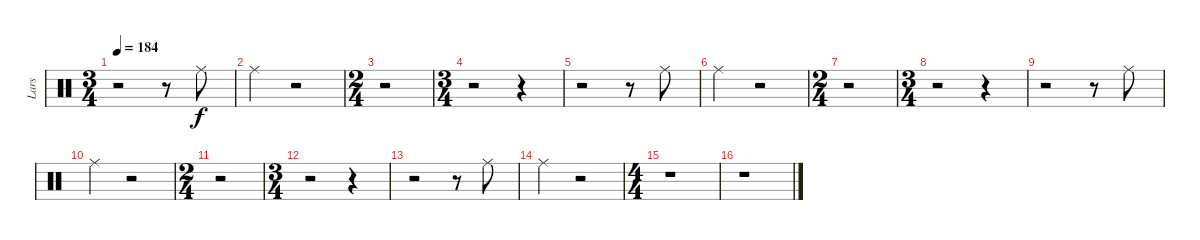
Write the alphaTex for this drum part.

\track ("Lars" "Lars") {instrument percussion}
\staff {score}
\articulation defaults
\ts (3 4)
\tempo 184
\tempo 82
\tempo 184
\clef neutral
\ks c
r.2{dy f} r.8 "Ride (middle)".8 |
"Ride (middle)".4 r.2 |
\ts (2 4)
r.2 |
\ts (3 4)
r.2 r.4 |
r.2 r.8 "Ride (middle)".8 |
"Ride (middle)".4 r.2 |
\ts (2 4)
r.2 |
\ts (3 4)
r.2 r.4 |
r.2 r.8 "Ride (middle)".8 |
"Ride (middle)".4 r.2 |
\ts (2 4)
r.2 |
\ts (3 4)
r.2 r.4 |
r.2 r.8 "Ride (middle)".8 |
"Ride (middle)".4 r.2 |
\ts (4 4)
r.1 |
r.1
